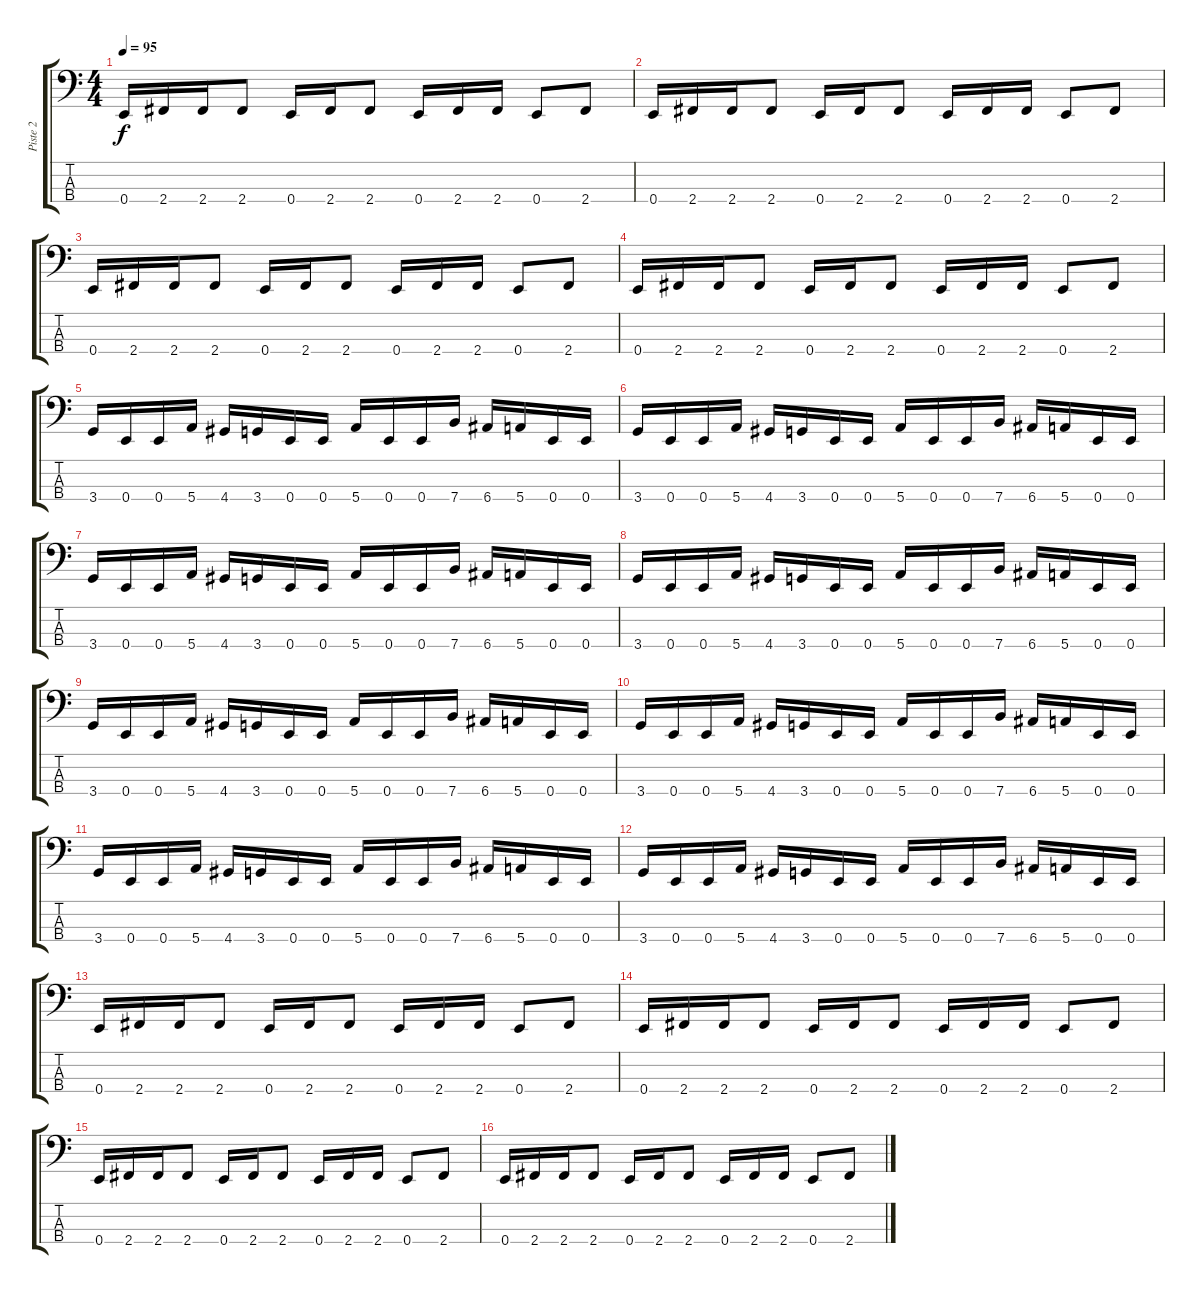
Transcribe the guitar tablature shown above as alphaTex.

\track ("Piste 2" "Piste 2") {instrument electricbassfinger}
\staff {score tabs}
\tuning (A2 E2 B1 E1) {hide}
\ts (4 4)
\tempo 95
\clef f4
\ks c
0.4.16{dy f} 2.4.16 2.4.16 2.4.8 0.4.16 2.4.16 2.4.8 0.4.16 2.4.16 2.4.16 0.4.8 2.4.8 |
0.4.16 2.4.16 2.4.16 2.4.8 0.4.16 2.4.16 2.4.8 0.4.16 2.4.16 2.4.16 0.4.8 2.4.8 |
0.4.16 2.4.16 2.4.16 2.4.8 0.4.16 2.4.16 2.4.8 0.4.16 2.4.16 2.4.16 0.4.8 2.4.8 |
0.4.16 2.4.16 2.4.16 2.4.8 0.4.16 2.4.16 2.4.8 0.4.16 2.4.16 2.4.16 0.4.8 2.4.8 |
3.4.16 0.4.16 0.4.16 5.4.16 4.4.16 3.4.16 0.4.16 0.4.16 5.4.16 0.4.16 0.4.16 7.4.16 6.4.16 5.4.16 0.4.16 0.4.16 |
3.4.16 0.4.16 0.4.16 5.4.16 4.4.16 3.4.16 0.4.16 0.4.16 5.4.16 0.4.16 0.4.16 7.4.16 6.4.16 5.4.16 0.4.16 0.4.16 |
3.4.16 0.4.16 0.4.16 5.4.16 4.4.16 3.4.16 0.4.16 0.4.16 5.4.16 0.4.16 0.4.16 7.4.16 6.4.16 5.4.16 0.4.16 0.4.16 |
3.4.16 0.4.16 0.4.16 5.4.16 4.4.16 3.4.16 0.4.16 0.4.16 5.4.16 0.4.16 0.4.16 7.4.16 6.4.16 5.4.16 0.4.16 0.4.16 |
3.4.16 0.4.16 0.4.16 5.4.16 4.4.16 3.4.16 0.4.16 0.4.16 5.4.16 0.4.16 0.4.16 7.4.16 6.4.16 5.4.16 0.4.16 0.4.16 |
3.4.16 0.4.16 0.4.16 5.4.16 4.4.16 3.4.16 0.4.16 0.4.16 5.4.16 0.4.16 0.4.16 7.4.16 6.4.16 5.4.16 0.4.16 0.4.16 |
3.4.16 0.4.16 0.4.16 5.4.16 4.4.16 3.4.16 0.4.16 0.4.16 5.4.16 0.4.16 0.4.16 7.4.16 6.4.16 5.4.16 0.4.16 0.4.16 |
3.4.16 0.4.16 0.4.16 5.4.16 4.4.16 3.4.16 0.4.16 0.4.16 5.4.16 0.4.16 0.4.16 7.4.16 6.4.16 5.4.16 0.4.16 0.4.16 |
0.4.16 2.4.16 2.4.16 2.4.8 0.4.16 2.4.16 2.4.8 0.4.16 2.4.16 2.4.16 0.4.8 2.4.8 |
0.4.16 2.4.16 2.4.16 2.4.8 0.4.16 2.4.16 2.4.8 0.4.16 2.4.16 2.4.16 0.4.8 2.4.8 |
0.4.16 2.4.16 2.4.16 2.4.8 0.4.16 2.4.16 2.4.8 0.4.16 2.4.16 2.4.16 0.4.8 2.4.8 |
0.4.16 2.4.16 2.4.16 2.4.8 0.4.16 2.4.16 2.4.8 0.4.16 2.4.16 2.4.16 0.4.8 2.4.8
